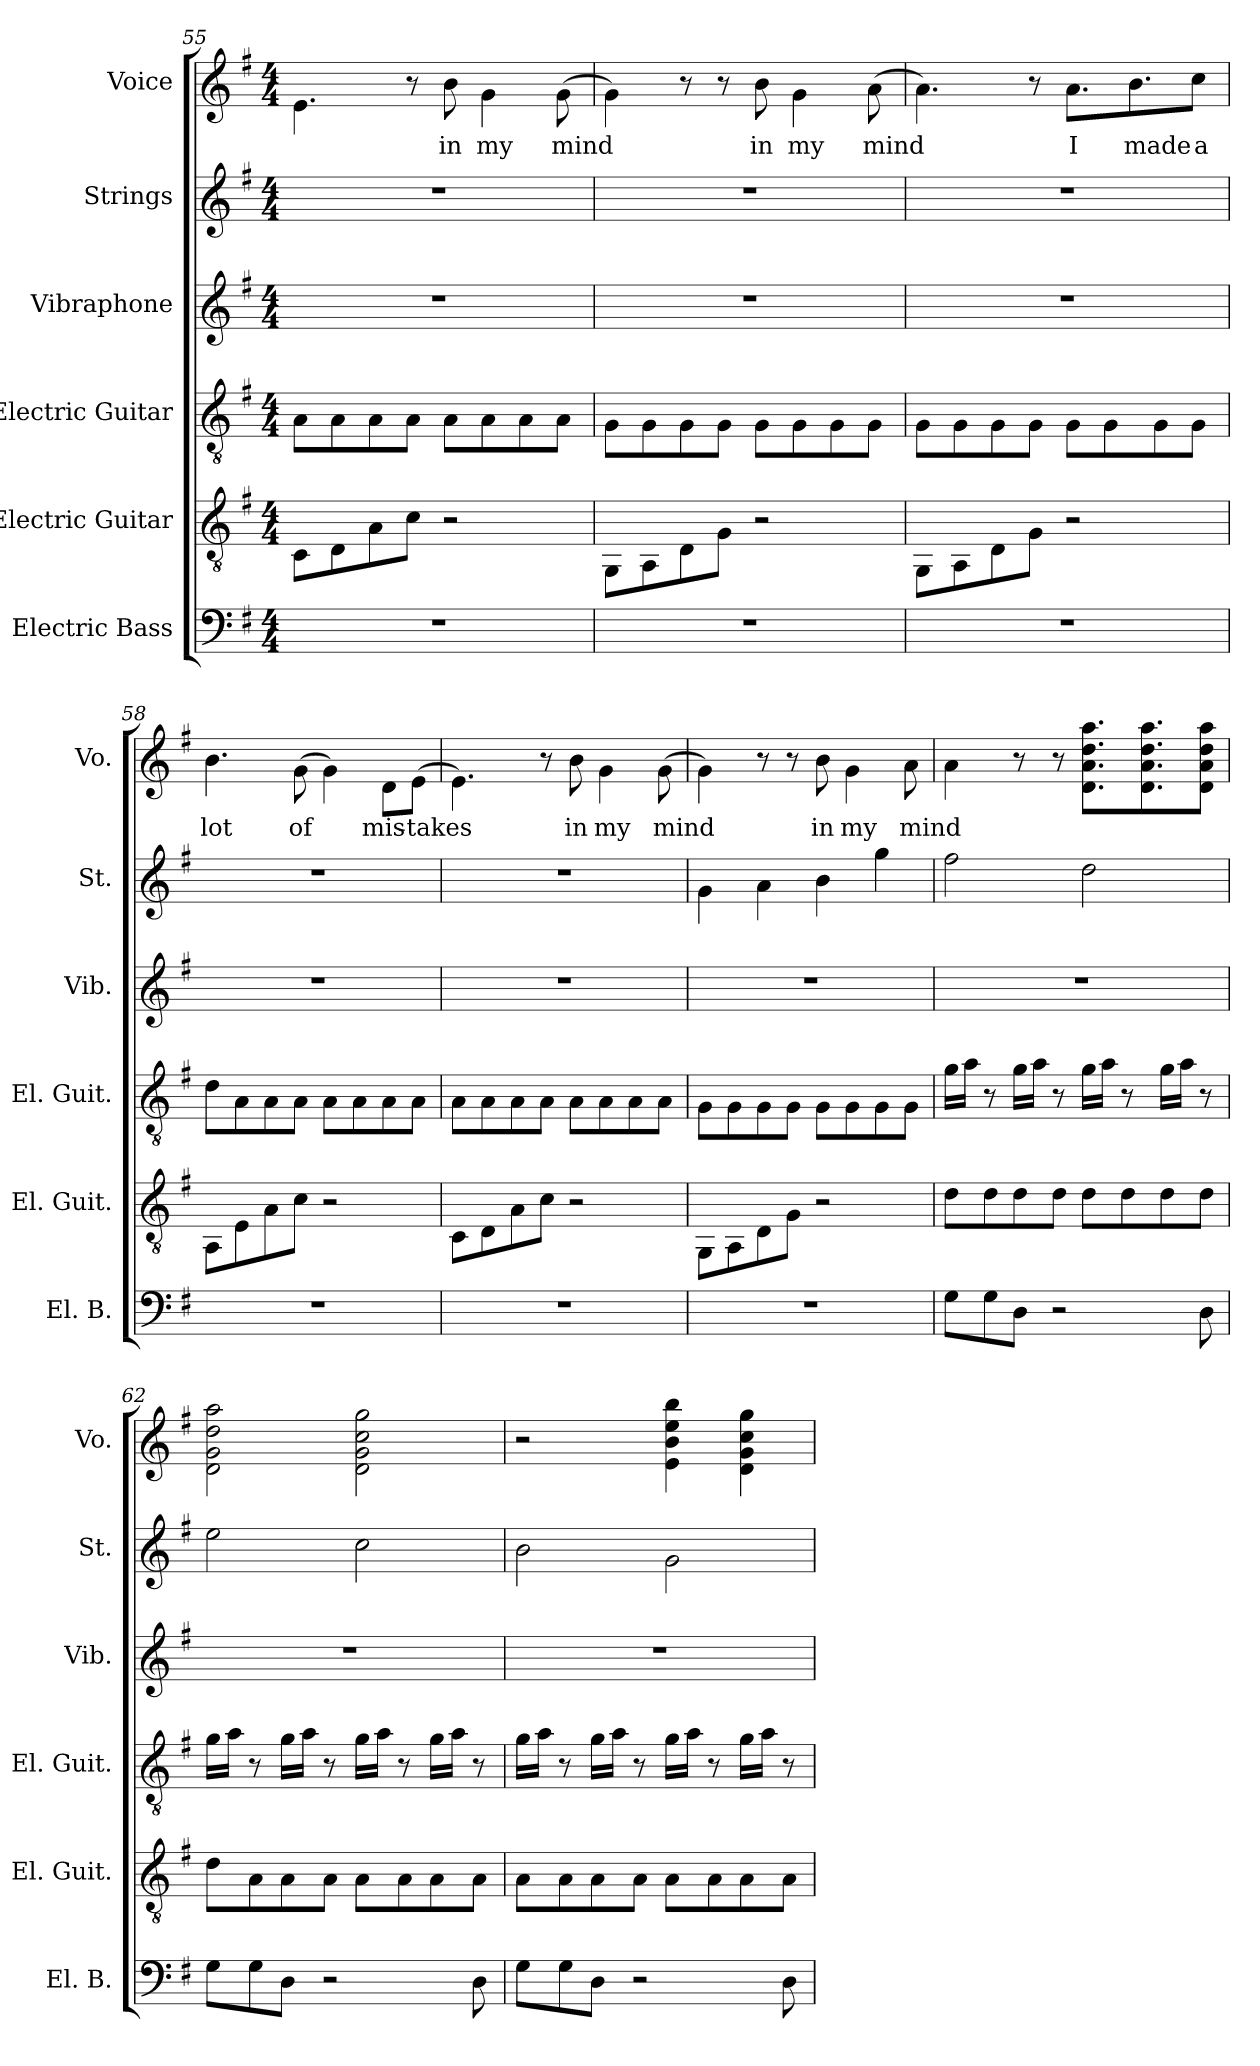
**kern	**kern	**kern	**kern	**kern	**kern	**text
*part6	*part5	*part4	*part3	*part2	*part1	*part1
*staff6	*staff5	*staff4	*staff3	*staff2	*staff1	*staff1
*I"Electric Bass	*I"Electric Guitar	*I"Electric Guitar	*I"Vibraphone	*I"Strings	*I"Voice	*
*I'El. B.	*I'El. Guit.	*I'El. Guit.	*I'Vib.	*I'St.	*I'Vo.	*
*clefF4	*clefGv2	*clefGv2	*clefG2	*clefG2	*clefG2	*
*k[f#]	*k[f#]	*k[f#]	*k[f#]	*k[f#]	*k[f#]	*
*M4/4	*M4/4	*M4/4	*M4/4	*M4/4	*M4/4	*
=55	=55	=55	=55	=55	=55	=55
1r	8C\L	8A\L	1r	1r	4.e\	.
.	8D\	8A\	.	.	.	.
.	8A\	8A\	.	.	.	.
.	8c\J	8A\J	.	.	8r	.
.	2r	8A\L	.	.	8b\	in
.	.	8A\	.	.	4g\	my
.	.	8A\	.	.	.	.
.	.	8A\J	.	.	(8g\	mind
=56	=56	=56	=56	=56	=56	=56
1r	8GG\L	8G\L	1r	1r	4g\)	.
.	8AA\	8G\	.	.	.	.
.	8D\	8G\	.	.	8r	.
.	8G\J	8G\J	.	.	8r	.
.	2r	8G\L	.	.	8b\	in
.	.	8G\	.	.	4g\	my
.	.	8G\	.	.	.	.
.	.	8G\J	.	.	(8a\	mind
!!LO:PB:g=z
=57	=57	=57	=57	=57	=57	=57
1r	8GG\L	8G\L	1r	1r	4.a\)	.
.	8AA\	8G\	.	.	.	.
.	8D\	8G\	.	.	.	.
.	8G\J	8G\J	.	.	8r	.
.	2r	8G\L	.	.	8.a\L	I
.	.	8G\	.	.	.	.
.	.	.	.	.	8.b\	made
.	.	8G\	.	.	.	.
.	.	8G\J	.	.	8cc\J	a
=58	=58	=58	=58	=58	=58	=58
1r	8AA\L	8d\L	1r	1r	4.b\	lot
.	8E\	8A\	.	.	.	.
.	8A\	8A\	.	.	.	.
.	8c\J	8A\J	.	.	(8g\	of
.	2r	8A\L	.	.	4g\)	.
.	.	8A\	.	.	.	.
.	.	8A\	.	.	8d\L	mis-
.	.	8A\J	.	.	(8e\J	-takes
=59	=59	=59	=59	=59	=59	=59
1r	8C\L	8A\L	1r	1r	4.e\)	.
.	8D\	8A\	.	.	.	.
.	8A\	8A\	.	.	.	.
.	8c\J	8A\J	.	.	8r	.
.	2r	8A\L	.	.	8b\	in
.	.	8A\	.	.	4g\	my
.	.	8A\	.	.	.	.
.	.	8A\J	.	.	(8g\	mind
!!LO:LB:g=z
=60	=60	=60	=60	=60	=60	=60
1r	8GG\L	8G\L	1r	4g\	4g\)	.
.	8AA\	8G\	.	.	.	.
.	8D\	8G\	.	4a\	8r	.
.	8G\J	8G\J	.	.	8r	.
.	2r	8G\L	.	4b\	8b\	in
.	.	8G\	.	.	4g\	my
.	.	8G\	.	4gg\	.	.
.	.	8G\J	.	.	8a\	mind
=61	=61	=61	=61	=61	=61	=61
8G\L	8d\L	16g\LL	1r	2ff#\	4a\	.
.	.	16a\JJ	.	.	.	.
8G\	8d\	8r	.	.	.	.
8D\J	8d\	16g\LL	.	.	8r	.
.	.	16a\JJ	.	.	.	.
2r	8d\J	8r	.	.	8r	.
.	8d\L	16g\LL	.	2dd\	8.d\ 8.a\ 8.dd\ 8.aa\L	.
.	.	16a\JJ	.	.	.	.
.	8d\	8r	.	.	.	.
.	.	.	.	.	8.d\ 8.a\ 8.dd\ 8.aa\	.
.	8d\	16g\LL	.	.	.	.
.	.	16a\JJ	.	.	.	.
8D\	8d\J	8r	.	.	8d\ 8a\ 8dd\ 8aa\J	.
=62	=62	=62	=62	=62	=62	=62
8G\L	8d\L	16g\LL	1r	2ee\	2d\ 2g\ 2dd\ 2aa\	.
.	.	16a\JJ	.	.	.	.
8G\	8A\	8r	.	.	.	.
8D\J	8A\	16g\LL	.	.	.	.
.	.	16a\JJ	.	.	.	.
2r	8A\J	8r	.	.	.	.
.	8A\L	16g\LL	.	2cc\	2d\ 2g\ 2cc\ 2gg\	.
.	.	16a\JJ	.	.	.	.
.	8A\	8r	.	.	.	.
.	8A\	16g\LL	.	.	.	.
.	.	16a\JJ	.	.	.	.
8D\	8A\J	8r	.	.	.	.
!!LO:PB:g=z
=63	=63	=63	=63	=63	=63	=63
8G\L	8A\L	16g\LL	1r	2b\	2r	.
.	.	16a\JJ	.	.	.	.
8G\	8A\	8r	.	.	.	.
8D\J	8A\	16g\LL	.	.	.	.
.	.	16a\JJ	.	.	.	.
2r	8A\J	8r	.	.	.	.
.	8A\L	16g\LL	.	2g\	4e\ 4b\ 4ee\ 4bb\	.
.	.	16a\JJ	.	.	.	.
.	8A\	8r	.	.	.	.
.	8A\	16g\LL	.	.	4d\ 4g\ 4cc\ 4gg\	.
.	.	16a\JJ	.	.	.	.
8D\	8A\J	8r	.	.	.	.
=	=	=	=	=	=	=
*-	*-	*-	*-	*-	*-	*-
